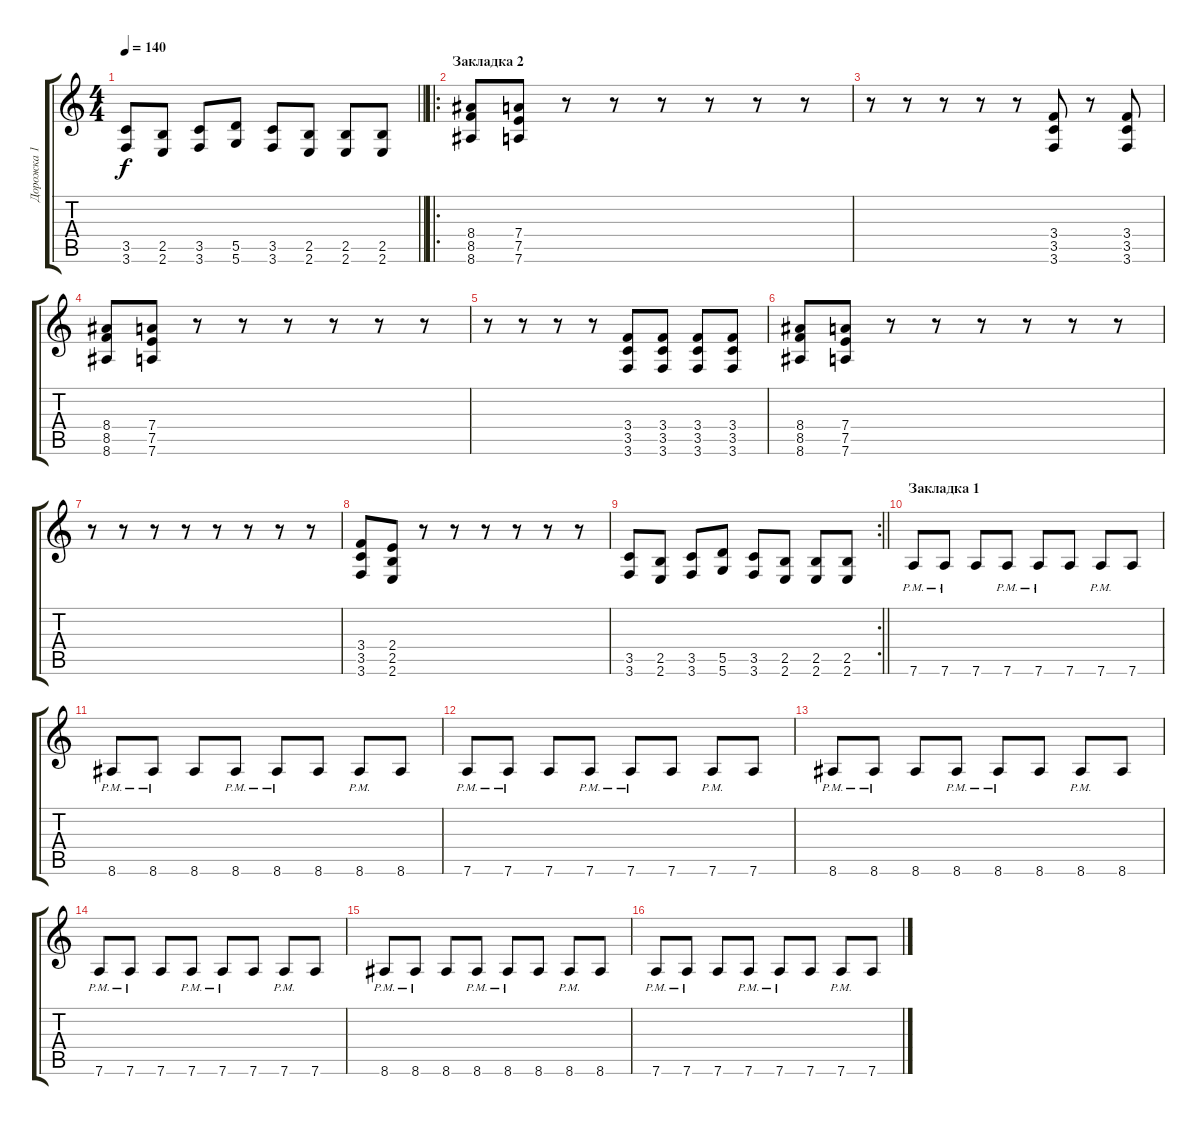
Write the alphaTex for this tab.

\track ("Дорожка 1" "Дорожка 1") {instrument distortionguitar}
\staff {score tabs}
\tuning (E4 B3 G3 D3 A2 D2) {hide}
\ts (4 4)
\tempo 140
\clef g2
\barLineRight lightlight
\ks c
(3.5 3.6).8{dy f} (2.5 2.6).8 (3.5 3.6).8 (5.5 5.6).8 (3.5 3.6).8 (2.5 2.6).8 (2.5 2.6).8 (2.5 2.6).8 |
\ro
\section ("" "Закладка 2")
(8.4 8.5 8.6).8 (7.4 7.5 7.6).8 r.8 r.8 r.8 r.8 r.8 r.8 |
r.8 r.8 r.8 r.8 r.8 (3.4 3.5 3.6).8 r.8 (3.4 3.5 3.6).8 |
(8.4 8.5 8.6).8 (7.4 7.5 7.6).8 r.8 r.8 r.8 r.8 r.8 r.8 |
r.8 r.8 r.8 r.8 (3.4 3.5 3.6).8 (3.4 3.5 3.6).8 (3.4 3.5 3.6).8 (3.4 3.5 3.6).8 |
(8.4 8.5 8.6).8 (7.4 7.5 7.6).8 r.8 r.8 r.8 r.8 r.8 r.8 |
r.8 r.8 r.8 r.8 r.8 r.8 r.8 r.8 |
(3.4 3.5 3.6).8 (2.4 2.5 2.6).8 r.8 r.8 r.8 r.8 r.8 r.8 |
\rc 2
\barLineRight lightlight
(3.5 3.6).8 (2.5 2.6).8 (3.5 3.6).8 (5.5 5.6).8 (3.5 3.6).8 (2.5 2.6).8 (2.5 2.6).8 (2.5 2.6).8 |
\section ("" "Закладка 1")
7.6{pm}.8 7.6{pm}.8 7.6.8 7.6{pm}.8 7.6{pm}.8 7.6.8 7.6{pm}.8 7.6.8 |
8.6{pm}.8 8.6{pm}.8 8.6.8 8.6{pm}.8 8.6{pm}.8 8.6.8 8.6{pm}.8 8.6.8 |
7.6{pm}.8 7.6{pm}.8 7.6.8 7.6{pm}.8 7.6{pm}.8 7.6.8 7.6{pm}.8 7.6.8 |
8.6{pm}.8 8.6{pm}.8 8.6.8 8.6{pm}.8 8.6{pm}.8 8.6.8 8.6{pm}.8 8.6.8 |
7.6{pm}.8{volume 16} 7.6{pm}.8 7.6.8 7.6{pm}.8 7.6{pm}.8 7.6.8 7.6{pm}.8 7.6.8 |
8.6{pm}.8 8.6{pm}.8 8.6.8 8.6{pm}.8 8.6{pm}.8 8.6.8 8.6{pm}.8 8.6.8 |
7.6{pm}.8 7.6{pm}.8 7.6.8 7.6{pm}.8 7.6{pm}.8 7.6.8 7.6{pm}.8 7.6.8
